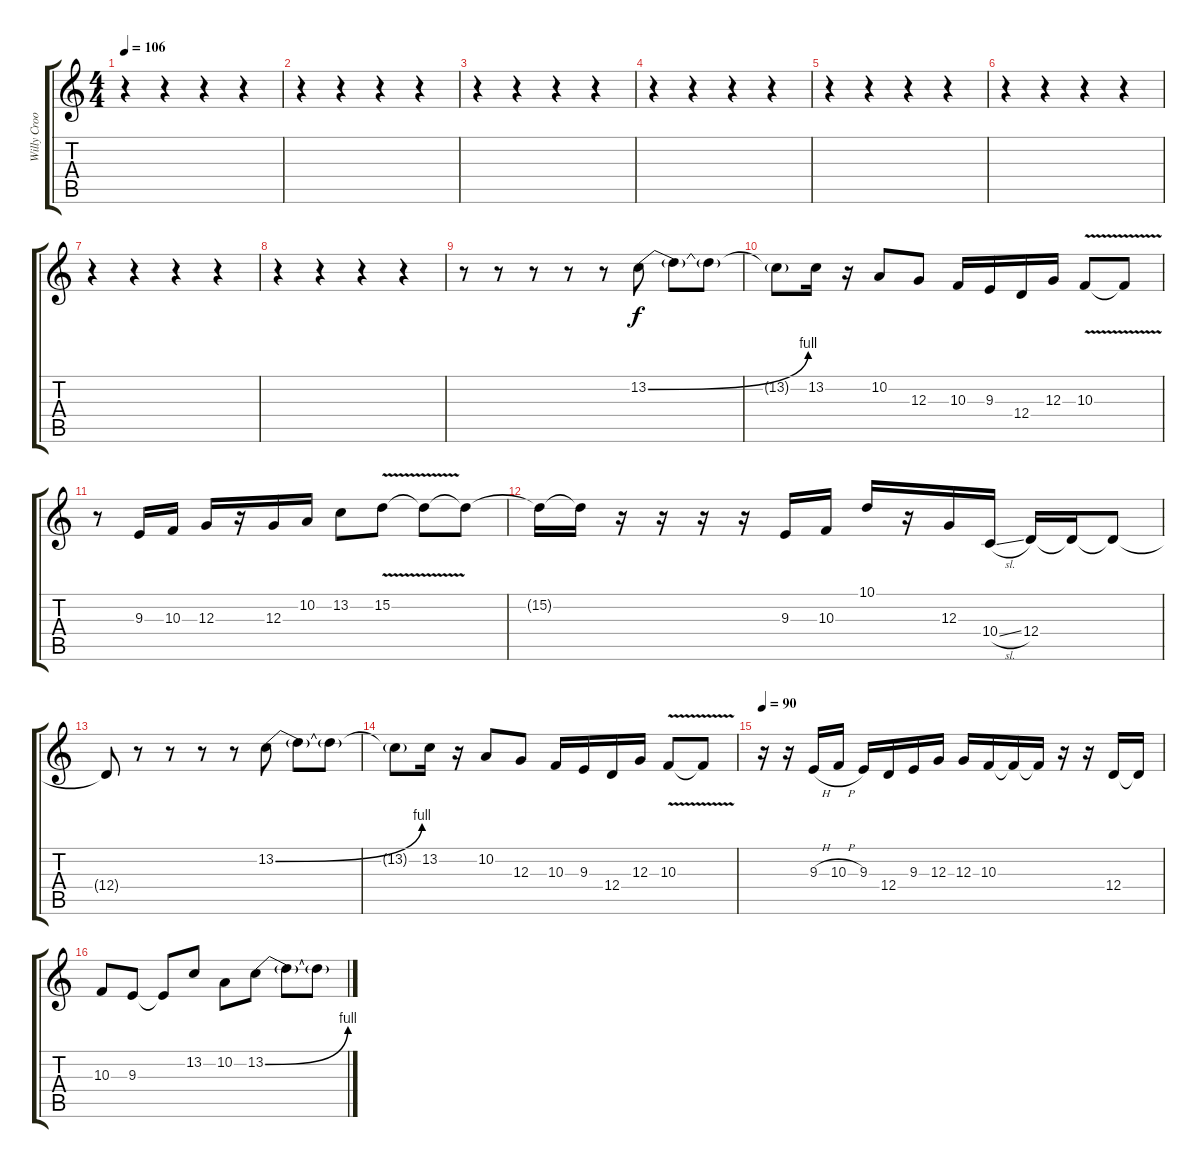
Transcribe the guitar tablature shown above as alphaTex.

\track ("Willy Crook" "Willy Croo") {instrument altosax}
\staff {score tabs}
\tuning (E4 B3 G3 D3 A2 E2) {hide}
\ts (4 4)
\tempo 106
\clef g2
\ks c
r.4{dy f} r.4 r.4 r.4 |
r.4 r.4 r.4 r.4 |
r.4 r.4 r.4 r.4 |
r.4 r.4 r.4 r.4 |
r.4 r.4 r.4 r.4 |
r.4 r.4 r.4 r.4 |
r.4 r.4 r.4 r.4 |
r.4 r.4 r.4 r.4 |
r.8 r.8 r.8 r.8 r.8 13.2{be (bend 0 0 60 4)}.8 13.2{t}.8 13.2{t}.8 |
13.2{t}.8 13.2.16 r.16 10.2.8 12.3.8 10.3.16 9.3.16 12.4.16 12.3.16 10.3{v}.8 10.3{t}.8 |
r.8 9.3.16 10.3.16 12.3.16 r.16 12.3.16 10.2.16 13.2.8 15.2{v}.8 15.2{t}.8 15.2{t}.8 |
15.2{t}.16 15.2{t}.16 r.16 r.16 r.16 r.16 9.3.16 10.3.16 10.1.16 r.16 12.3.16 10.4{sl}.16 12.4.16 12.4{t}.16 12.4{t}.8 |
12.4{t}.8 r.8 r.8 r.8 r.8 13.2{be (bend 0 0 60 4)}.8 13.2{t}.8 13.2{t}.8 |
13.2{t}.8 13.2.16 r.16 10.2.8 12.3.8 10.3.16 9.3.16 12.4.16 12.3.16 10.3{v}.8 10.3{t}.8 |
\tempo 90
r.16 r.16 9.3{h}.16 10.3{h}.16 9.3.16 12.4.16 9.3.16 12.3.16 12.3.16 10.3.16 10.3{t}.16 10.3{t}.16 r.16 r.16 12.4.16 12.4{t}.16 |
10.3.8 9.3.8 9.3{t}.8 13.2.8 10.2.8 13.2{be (bend 0 0 60 4)}.8 13.2{t}.8 13.2{t}.8
